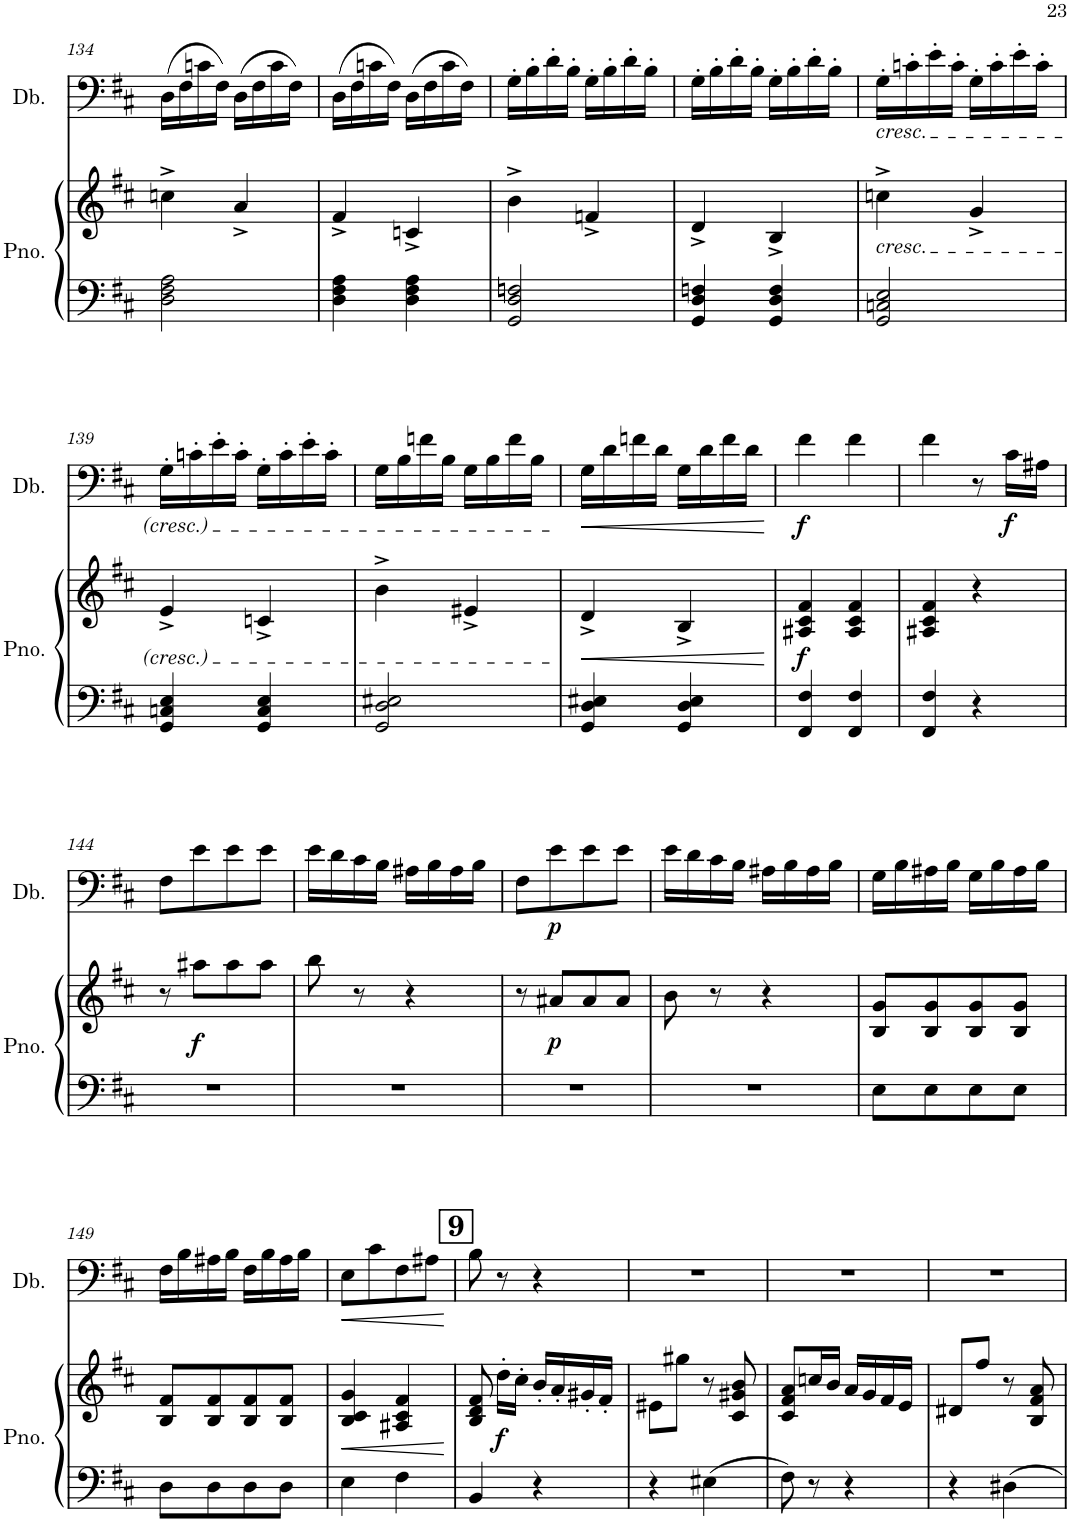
**kern	**kern	**dynam	**kern	**dynam
*part2	*part2	*part2	*part1	*part1
*staff3	*staff2	*staff2/3	*staff1	*staff1
*I"Piano	*	*	*I"Double Bass	*
*I'Pno.	*	*	*I'Db.	*
!!LO:PB:g=z
*clefF4	*clefG2	*	*clefF4	*
*	*	*	*Trd7c12	*
*k[f#c#]	*k[f#c#]	*	*k[f#c#]	*
*M2/4	*M2/4	*	*M2/4	*
=134	=134	=134	=134	=134
2D\ 2F#\ 2A\	4ccn^\	.	(16D\LL	.
.	.	.	16F#\	.
.	.	.	16cn\	.
.	.	.	16F#\JJ)	.
.	4a^/	.	(16D\LL	.
.	.	.	16F#\	.
.	.	.	16c\	.
.	.	.	16F#\JJ)	.
=135	=135	=135	=135	=135
4D\ 4F#\ 4A\	4f#^/	.	(16D\LL	.
.	.	.	16F#\	.
.	.	.	16cn\	.
.	.	.	16F#\JJ)	.
4D\ 4F#\ 4A\	4cn^/	.	(16D\LL	.
.	.	.	16F#\	.
.	.	.	16c\	.
.	.	.	16F#\JJ)	.
=136	=136	=136	=136	=136
2GG/ 2D/ 2Fn/	4b^\	.	16G'\LL	.
.	.	.	16B'\	.
.	.	.	16d'\	.
.	.	.	16B'\JJ	.
.	4fn^/	.	16G'\LL	.
.	.	.	16B'\	.
.	.	.	16d'\	.
.	.	.	16B'\JJ	.
=137	=137	=137	=137	=137
4GG/ 4D/ 4Fn/	4d^/	.	16G'\LL	.
.	.	.	16B'\	.
.	.	.	16d'\	.
.	.	.	16B'\JJ	.
4GG/ 4D/ 4F/	4B^/	.	16G'\LL	.
.	.	.	16B'\	.
.	.	.	16d'\	.
.	.	.	16B'\JJ	.
=138	=138	=138	=138	=138
!	!	!	!LO:TX:b:i:t=cresc.	!
!	!LO:TX:b:i:t=cresc.	!	!	!
2GG/ 2Cn/ 2E/	4ccn^\	.	16G'\LL	.
.	.	.	16cn'\	.
.	.	.	16e'\	.
.	.	.	16c'\JJ	.
.	4g^/	.	16G'\LL	.
.	.	.	16c'\	.
.	.	.	16e'\	.
.	.	.	16c'\JJ	.
!!LO:LB:g=z
=139	=139	=139	=139	=139
4GG/ 4Cn/ 4E/	4e^/	.	16G'\LL	.
.	.	.	16cn'\	.
.	.	.	16e'\	.
.	.	.	16c'\JJ	.
4GG/ 4C/ 4E/	4cn^/	.	16G'\LL	.
.	.	.	16c'\	.
.	.	.	16e'\	.
.	.	.	16c'\JJ	.
=140	=140	=140	=140	=140
2GG/ 2D/ 2E#X/	4b^\	.	16G\LL	.
.	.	.	16B\	.
.	.	.	16fn\	.
.	.	.	16B\JJ	.
.	4e#X^/	.	16G\LL	.
.	.	.	16B\	.
.	.	.	16f\	.
.	.	.	16B\JJ	.
=141	=141	=141	=141	=141
!	!	!LO:HP:b	!	!LO:HP:b
4GG/ 4D/ 4E#X/	4d^/	<	16G\LL	<
.	.	.	16d\	.
.	.	.	16fn\	.
.	.	.	16d\JJ	.
4GG/ 4D/ 4E#/	4B^/	.	16G\LL	.
.	.	.	16d\	.
.	.	.	16f\	.
.	.	.	16d\JJ	.
.	.	[	.	[
=142	=142	=142	=142	=142
!	!	!LO:DY:b	!	!LO:DY:b
4FF#/ 4F#/	4A#X/ 4c#/ 4f#/	f	4f#\	f
4FF#/ 4F#/	4A#/ 4c#/ 4f#/	.	4f#\	.
=143	=143	=143	=143	=143
4FF#/ 4F#/	4A#X/ 4c#/ 4f#/	.	4f#\	.
4r	4r	.	8r	.
!	!	!	!	!LO:DY:b
.	.	.	16c#\LL	f
.	.	.	16A#X\JJ	.
!!LO:LB:g=z
=144	=144	=144	=144	=144
2r	8r	.	8F#\L	.
!	!	!LO:DY:b	!	!
.	8aa#X\L	f	8e\	.
.	8aa#\	.	8e\	.
.	8aa#\J	.	8e\J	.
=145	=145	=145	=145	=145
2r	8bb\	.	16e\LL	.
.	.	.	16d\	.
.	8r	.	16c#\	.
.	.	.	16B\JJ	.
.	4r	.	16A#X\LL	.
.	.	.	16B\	.
.	.	.	16A#\	.
.	.	.	16B\JJ	.
=146	=146	=146	=146	=146
2r	8r	.	8F#\L	.
!	!	!LO:DY:b	!	!LO:DY:b
.	8a#X/L	p	8e\	p
.	8a#/	.	8e\	.
.	8a#/J	.	8e\J	.
=147	=147	=147	=147	=147
2r	8b\	.	16e\LL	.
.	.	.	16d\	.
.	8r	.	16c#\	.
.	.	.	16B\JJ	.
.	4r	.	16A#X\LL	.
.	.	.	16B\	.
.	.	.	16A#\	.
.	.	.	16B\JJ	.
=148	=148	=148	=148	=148
8E\L	8B/ 8g/L	.	16G\LL	.
.	.	.	16B\	.
8E\	8B/ 8g/	.	16A#X\	.
.	.	.	16B\JJ	.
8E\	8B/ 8g/	.	16G\LL	.
.	.	.	16B\	.
8E\J	8B/ 8g/J	.	16A#\	.
.	.	.	16B\JJ	.
!!LO:LB:g=z
=149	=149	=149	=149	=149
8D\L	8B/ 8f#/L	.	16F#\LL	.
.	.	.	16B\	.
8D\	8B/ 8f#/	.	16A#X\	.
.	.	.	16B\JJ	.
8D\	8B/ 8f#/	.	16F#\LL	.
.	.	.	16B\	.
8D\J	8B/ 8f#/J	.	16A#\	.
.	.	.	16B\JJ	.
=150	=150	=150	=150	=150
!	!	!LO:HP:b	!	!LO:HP:b
4E\	4B/ 4c#/ 4g/	<	8E\L	<
.	.	.	8c#\	.
4F#\	4A#X/ 4c#/ 4f#/	.	8F#\	.
.	.	.	8A#X\J	.
.	.	[	.	[
!!LO:REH:place=s1:a:B:cj:fs=14:t=9
=151	=151	=151	=151	=151
4BB/	8B/ 8d/ 8f#/	.	8B\	.
!	!	!LO:DY:b	!	!
.	16dd'\LL	f	8r	.
.	16cc#'\JJ	.	.	.
4r	16b'/LL	.	4r	.
.	16a'/	.	.	.
.	16g#X'/	.	.	.
.	16f#'/JJ	.	.	.
=152	=152	=152	=152	=152
4r	8e#X\L	.	2r	.
.	8gg#X\J	.	.	.
4E#X\	8r	.	.	.
.	8c#/ 8g#X/ 8b/	.	.	.
=153	=153	=153	=153	=153
8F#\	8c#/ 8f#/ 8a/L	.	2r	.
8r	16ccn/L	.	.	.
.	16b/JJ	.	.	.
4r	16a/LL	.	.	.
.	16g/	.	.	.
.	16f#/	.	.	.
.	16e/JJ	.	.	.
=154	=154	=154	=154	=154
4r	8d#X/L	.	2r	.
.	8ff#/J	.	.	.
4D#X\	8r	.	.	.
.	8B/ 8f#/ 8a/	.	.	.
=	=	=	=	=
*-	*-	*-	*-	*-
